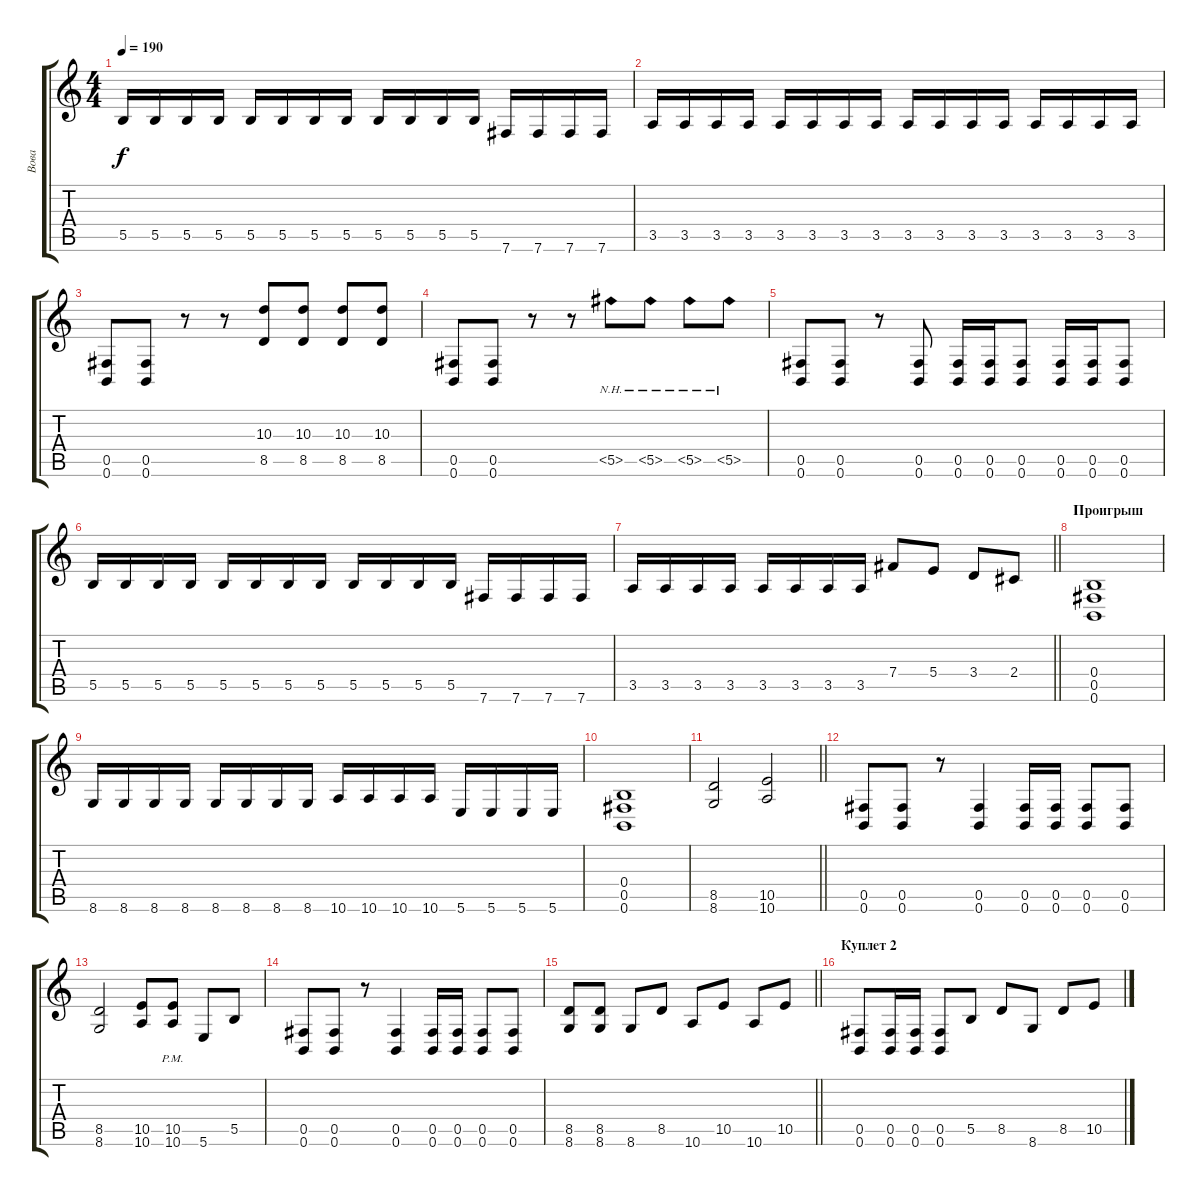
\track ("Вова" "Вова") {instrument distortionguitar}
\staff {score tabs}
\tuning (Db4 Ab3 E3 B2 Gb2 B1) {hide}
\ts (4 4)
\tempo 190
\clef g2
\ks c
5.5.16{dy f} 5.5.16 5.5.16 5.5.16 5.5.16 5.5.16 5.5.16 5.5.16 5.5.16 5.5.16 5.5.16 5.5.16 7.6.16 7.6.16 7.6.16 7.6.16 |
3.5.16 3.5.16 3.5.16 3.5.16 3.5.16 3.5.16 3.5.16 3.5.16 3.5.16 3.5.16 3.5.16 3.5.16 3.5.16 3.5.16 3.5.16 3.5.16 |
(0.5 0.6).8 (0.5 0.6).8 r.8 r.8 (10.3 8.5).8 (10.3 8.5).8 (10.3 8.5).8 (10.3 8.5).8 |
(0.5 0.6).8 (0.5 0.6).8 r.8 r.8 5.5{nh}.8 5.5{nh}.8 5.5{nh}.8 5.5{nh}.8 |
(0.5 0.6).8 (0.5 0.6).8 r.8 (0.5 0.6).8 (0.5 0.6).16 (0.5 0.6).16 (0.5 0.6).8 (0.5 0.6).16 (0.5 0.6).16 (0.5 0.6).8 |
5.5.16 5.5.16 5.5.16 5.5.16 5.5.16 5.5.16 5.5.16 5.5.16 5.5.16 5.5.16 5.5.16 5.5.16 7.6.16 7.6.16 7.6.16 7.6.16 |
\barLineRight lightlight
3.5.16 3.5.16 3.5.16 3.5.16 3.5.16 3.5.16 3.5.16 3.5.16 7.4.8 5.4.8 3.4.8 2.4.8 |
\section ("" "Проигрыш")
(0.4 0.5 0.6).1 |
8.6.16 8.6.16 8.6.16 8.6.16 8.6.16 8.6.16 8.6.16 8.6.16 10.6.16 10.6.16 10.6.16 10.6.16 5.6.16 5.6.16 5.6.16 5.6.16 |
(0.4 0.5 0.6).1 |
\barLineRight lightlight
(8.5 8.6).2 (10.5 10.6).2 |
(0.5 0.6).8 (0.5 0.6).8 r.8 (0.5 0.6).4 (0.5 0.6).16 (0.5 0.6).16 (0.5 0.6).8 (0.5 0.6).8 |
(8.5 8.6).2 (10.5 10.6).8 (10.5{pm} 10.6{pm}).8 5.6.8 5.5.8 |
(0.5 0.6).8 (0.5 0.6).8 r.8 (0.5 0.6).4 (0.5 0.6).16 (0.5 0.6).16 (0.5 0.6).8 (0.5 0.6).8 |
\barLineRight lightlight
(8.5 8.6).8 (8.5 8.6).8 8.6.8 8.5.8 10.6.8 10.5.8 10.6.8 10.5.8 |
\section ("" "Куплет 2")
(0.5 0.6).8 (0.5 0.6).16 (0.5 0.6).16 (0.5 0.6).8 5.5.8 8.5.8 8.6.8 8.5.8 10.5.8
